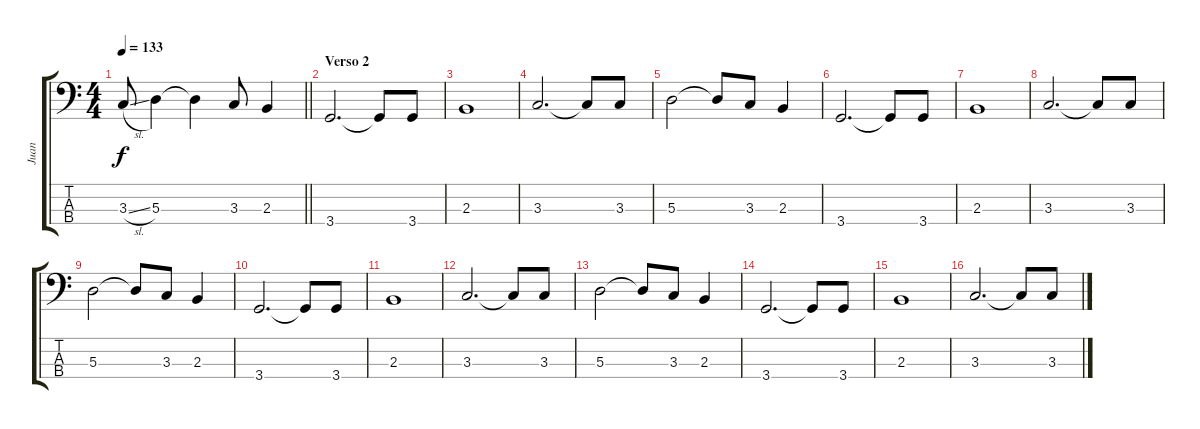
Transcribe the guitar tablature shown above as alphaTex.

\track ("Juan" "Juan") {instrument electricbassfinger}
\staff {score tabs}
\tuning (G2 D2 A1 E1) {hide}
\ts (4 4)
\tempo 133
\clef f4
\barLineRight lightlight
\ks c
3.3{sl}.8{dy f} 5.3.4 5.3{t}.4 3.3.8 2.3.4 |
\section ("" "Verso 2")
3.4.2{d} 3.4{t}.8 3.4.8 |
2.3.1 |
3.3.2{d} 3.3{t}.8 3.3.8 |
5.3.2 5.3{t}.8 3.3.8 2.3.4 |
3.4.2{d} 3.4{t}.8 3.4.8 |
2.3.1 |
3.3.2{d} 3.3{t}.8 3.3.8 |
5.3.2 5.3{t}.8 3.3.8 2.3.4 |
3.4.2{d} 3.4{t}.8 3.4.8 |
2.3.1 |
3.3.2{d} 3.3{t}.8 3.3.8 |
5.3.2 5.3{t}.8 3.3.8 2.3.4 |
3.4.2{d} 3.4{t}.8 3.4.8 |
2.3.1 |
3.3.2{d} 3.3{t}.8 3.3.8
